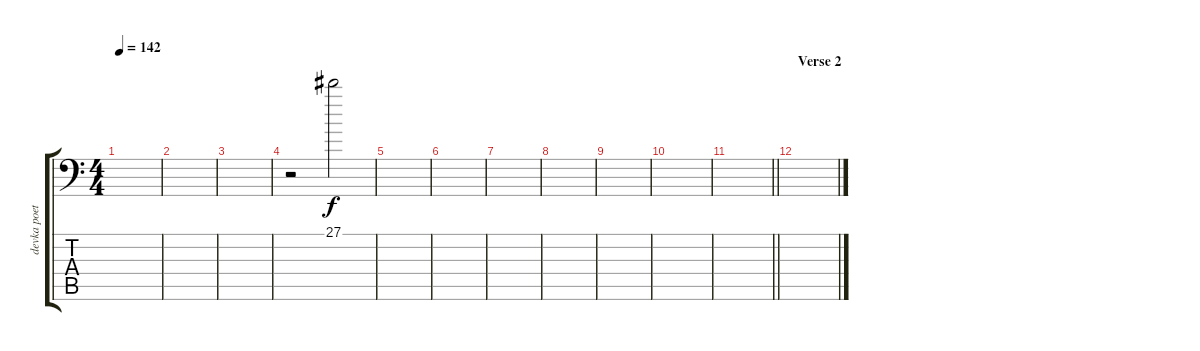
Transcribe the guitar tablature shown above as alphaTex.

\track ("devka poet" "devka poet") {instrument pad4choir}
\staff {score tabs}
\tuning (C4 G3 Eb3 Bb2 F2 Bb1) {hide}
\ts (4 4)
\tempo 142
\clef f4
\ks c
|
|
|
r.2 27.1.2 |
|
|
|
|
|
|
\barLineRight lightlight
|
\section ("" "Verse 2")
